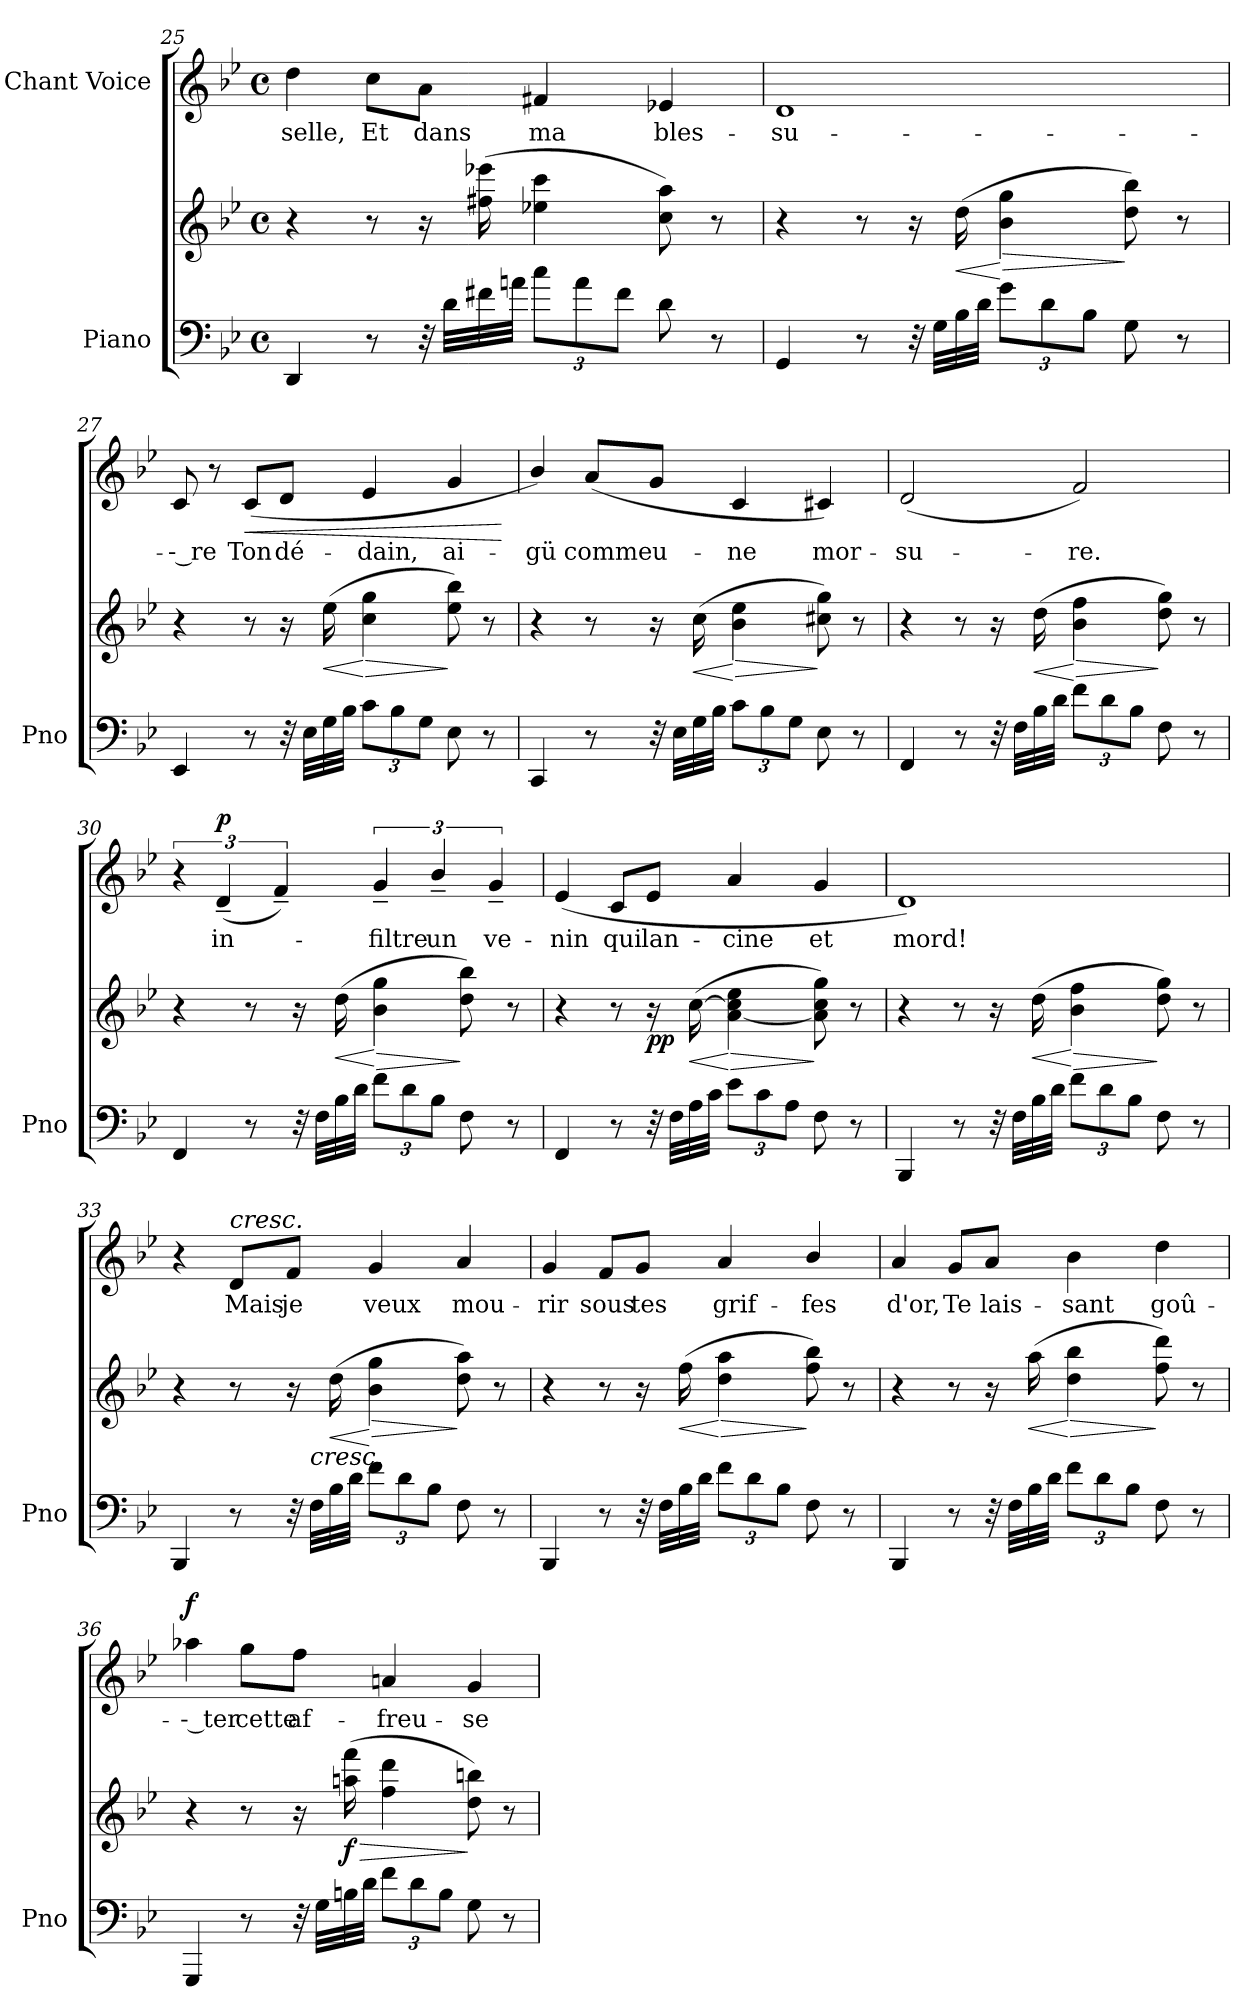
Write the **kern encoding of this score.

**kern	**kern	**dynam	**kern	**text	**dynam
*part2	*part2	*part2	*part1	*part1	*part1
*staff3	*staff2	*staff2/3	*staff1	*staff1	*staff1
*I"Piano	*	*	*I"Chant Voice	*	*
*I'Pno	*	*	*	*	*
*clefF4	*clefG2	*	*clefG2	*	*
*k[b-e-]	*k[b-e-]	*	*k[b-e-]	*	*
*M4/4	*M4/4	*	*M4/4	*	*
*met(c)	*met(c)	*	*met(c)	*	*
=25	=25	=25	=25	=25	=25
4DD/	4r	.	4dd\	-selle,	.
8r	8r	.	8cc\L	Et	.
32r	16r	.	8a\J	dans	.
32d\LLL	.	.	.	.	.
32f#X\	(16ff#X\ 16eee-X\	.	.	.	.
32an\JJJ	.	.	.	.	.
*Xbrackettup	*	*	*	*	*
12cc\L	4ee-X\ 4ccc\	.	4f#X/	ma	.
12a\	.	.	.	.	.
12f#\J	.	.	.	.	.
8d\	8cc\ 8aa\)	.	4e-X/	bles-	.
8r	8r	.	.	.	.
=26	=26	=26	=26	=26	=26
4GG/	4r	.	1d	-su-	.
8r	8r	.	.	.	.
32r	16r	.	.	.	.
32G\LLL	.	.	.	.	.
!	!	!LO:HP:b	!	!	!
32B-\	(16dd\	<	.	.	.
32d\JJJ	.	.	.	.	.
!	!	!LO:HP:n=1:b	!	!	!
12g\L	4b-\ 4gg\	[ >	.	.	.
12d\	.	.	.	.	.
12B-\J	.	.	.	.	.
8G\	8dd\ 8bb-\)	]	.	.	.
8r	8r	.	.	.	.
=27	=27	=27	=27	=27	=27
4EE-/	4r	.	8c/	-- re	.
.	.	.	8r	.	.
!	!	!	!	!	!LO:HP:b
8r	8r	.	(>8c/L	Ton	<
32r	16r	.	8d/J	dé-	.
32E-\LLL	.	.	.	.	.
!	!	!LO:HP:b	!	!	!
32G\	(16ee-\	<	.	.	.
32B-\JJJ	.	.	.	.	.
!	!	!LO:HP:n=1:b	!	!	!
12c\L	4cc\ 4gg\	[ >	4e-/	-dain,	.
12B-\	.	.	.	.	.
12G\J	.	.	.	.	.
8E-\	8ee-\ 8bb-\)	]	4g/	ai-	.
8r	8r	.	.	.	.
.	.	.	.	.	[
=28	=28	=28	=28	=28	=28
4CC/	4r	.	4b-/)	-gü	.
8r	8r	.	(>8a/L	comme	.
32r	16r	.	8g/J	u-	.
32E-\LLL	.	.	.	.	.
!	!	!LO:HP:b	!	!	!
32G\	(16cc\	<	.	.	.
32B-\JJJ	.	.	.	.	.
!	!	!LO:HP:n=1:b	!	!	!
12c\L	4b-\ 4ee-\	[ >	4c/	-ne	.
12B-\	.	.	.	.	.
12G\J	.	.	.	.	.
8E-\	8cc#X\ 8gg\)	]	4c#X/)	mor-	.
8r	8r	.	.	.	.
=29	=29	=29	=29	=29	=29
4FF/	4r	.	(2d/	-su-	.
8r	8r	.	.	.	.
32r	16r	.	.	.	.
32F\LLL	.	.	.	.	.
!	!	!LO:HP:b	!	!	!
32B-\	(16dd\	<	.	.	.
32d\JJJ	.	.	.	.	.
!	!	!LO:HP:n=1:b	!	!	!
12f\L	4b-\ 4ff\	[ >	2f/)	-re.	.
12d\	.	.	.	.	.
12B-\J	.	.	.	.	.
8F\	8dd\ 8gg\)	]	.	.	.
8r	8r	.	.	.	.
=30	=30	=30	=30	=30	=30
4FF/	4r	.	6r	.	.
!	!	!	!	!	!LO:DY:a
.	.	.	(6d~>/	in-	p
8r	8r	.	.	.	.
.	.	.	6f~>/)	.	.
32r	16r	.	.	.	.
32F\LLL	.	.	.	.	.
!	!	!LO:HP:b	!	!	!
32B-\	(16dd\	<	.	.	.
32d\JJJ	.	.	.	.	.
!	!	!LO:HP:n=1:b	!	!	!
12f\L	4b-\ 4gg\	[ >	6g~>/	-filtre	.
12d\	.	.	.	.	.
12B-\J	.	.	6b-~>/	un	.
8F\	8dd\ 8bb-\)	]	.	.	.
.	.	.	6g~>/	ve-	.
8r	8r	.	.	.	.
=31	=31	=31	=31	=31	=31
4FF/	4r	.	(>4e-/	-nin	.
8r	8r	.	8c/L	qui	.
!	!	!LO:DY:b	!	!	!
32r	16r	pp	8e-/J	lan-	.
32F\LLL	.	.	.	.	.
!	!	!LO:HP:b	!	!	!
32A\	([>16cc\	<	.	.	.
32c\JJJ	.	.	.	.	.
!	!	!LO:HP:n=1:b	!	!	!
12e-\L	[4a\ 4cc\] 4ee-\	[ >	4a/	-cine	.
12c\	.	.	.	.	.
12A\J	.	.	.	.	.
8F\	8a\] 8cc\ 8gg\)	]	4g/	et	.
8r	8r	.	.	.	.
=32	=32	=32	=32	=32	=32
4BBB-/	4r	.	1d)	mord!	.
8r	8r	.	.	.	.
32r	16r	.	.	.	.
32F\LLL	.	.	.	.	.
!	!	!LO:HP:b	!	!	!
32B-\	(16dd\	<	.	.	.
32d\JJJ	.	.	.	.	.
!	!	!LO:HP:n=1:b	!	!	!
12f\L	4b-\ 4ff\	[ >	.	.	.
12d\	.	.	.	.	.
12B-\J	.	.	.	.	.
8F\	8dd\ 8gg\)	]	.	.	.
8r	8r	.	.	.	.
=33	=33	=33	=33	=33	=33
4BBB-/	4r	.	4r	.	.
!	!	!	!LO:TX:a:i:t=cresc.	!	!
8r	8r	.	8d/L	Mais	.
32r	16r	.	8f/J	je	.
!LO:TX:a:i:t=cresc.	!	!	!	!	!
32F\LLL	.	.	.	.	.
!	!	!LO:HP:b	!	!	!
32B-\	(16dd\	<	.	.	.
32d\JJJ	.	.	.	.	.
!	!	!LO:HP:n=1:b	!	!	!
12f\L	4b-\ 4gg\	[ >	4g/	veux	.
12d\	.	.	.	.	.
12B-\J	.	.	.	.	.
8F\	8dd\ 8aa\)	]	4a/	mou-	.
8r	8r	.	.	.	.
=34	=34	=34	=34	=34	=34
4BBB-/	4r	.	4g/	-rir	.
8r	8r	.	8f/L	sous	.
32r	16r	.	8g/J	tes	.
32F\LLL	.	.	.	.	.
!	!	!LO:HP:b	!	!	!
32B-\	(16ff\	<	.	.	.
32d\JJJ	.	.	.	.	.
!	!	!LO:HP:n=1:b	!	!	!
12f\L	4dd\ 4aa\	[ >	4a/	grif-	.
12d\	.	.	.	.	.
12B-\J	.	.	.	.	.
8F\	8ff\ 8bb-\)	]	4b-/	-fes	.
8r	8r	.	.	.	.
=35	=35	=35	=35	=35	=35
4BBB-/	4r	.	4a/	d'or,	.
8r	8r	.	8g/L	Te	.
32r	16r	.	8a/J	lais-	.
32F\LLL	.	.	.	.	.
!	!	!LO:HP:b	!	!	!
32B-\	(16aa\	<	.	.	.
32d\JJJ	.	.	.	.	.
!	!	!LO:HP:n=1:b	!	!	!
12f\L	4dd\ 4bb-\	[ >	4b-\	-sant	.
12d\	.	.	.	.	.
12B-\J	.	.	.	.	.
8F\	8ff\ 8ddd\)	]	4dd\	goû-	.
8r	8r	.	.	.	.
=36	=36	=36	=36	=36	=36
!	!	!	!	!	!LO:DY:a
4GGG/	4r	.	4aa-X\	-- ter	f
8r	8r	.	8gg\L	cette	.
32r	16r	.	8ff\J	af-	.
32G\LLL	.	.	.	.	.
!	!	!LO:HP:b	!	!	!
!	!	!LO:DY:n=1:b	!	!	!
32Bn\	(16aan\ 16fff\	> f	.	.	.
32d\JJJ	.	.	.	.	.
12f\L	4ff\ 4ddd\	.	4an/	-freu-	.
12d\	.	.	.	.	.
12B\J	.	.	.	.	.
8G\	8dd\ 8bbn\)	]	4g/	-se	.
8r	8r	.	.	.	.
=	=	=	=	=	=
*-	*-	*-	*-	*-	*-
